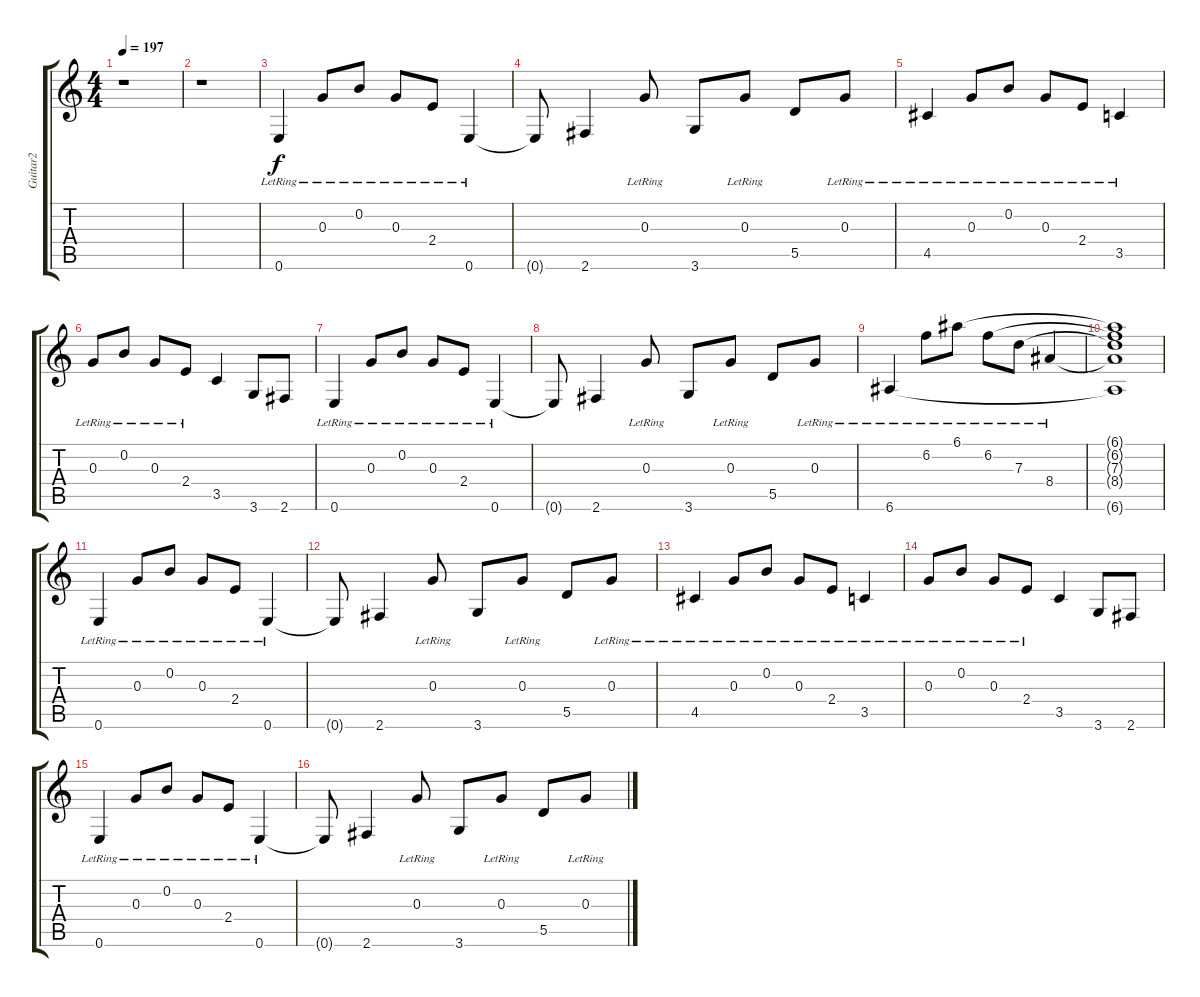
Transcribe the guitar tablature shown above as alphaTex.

\track ("Guitar2" "Guitar2") {instrument distortionguitar}
\staff {score tabs}
\tuning (E4 B3 G3 D3 A2 E2) {hide}
\ts (4 4)
\tempo 197
\clef g2
\ks c
r.1{dy f} |
r.1 |
0.6{lr}.4{volume 9 balance 8 instrument electricguitarclean} 0.3{lr}.8 0.2{lr}.8 0.3{lr}.8 2.4{lr}.8 0.6{lr}.4 |
0.6{t}.8 2.6.4 0.3{lr}.8 3.6.8 0.3{lr}.8 5.5.8 0.3{lr}.8 |
4.5{lr}.4 0.3{lr}.8 0.2{lr}.8 0.3{lr}.8 2.4{lr}.8 3.5{lr}.4 |
0.3{lr}.8 0.2{lr}.8 0.3{lr}.8 2.4{lr}.8 3.5.4 3.6.8 2.6.8 |
0.6{lr}.4{volume 9 balance 8 instrument electricguitarclean} 0.3{lr}.8 0.2{lr}.8 0.3{lr}.8 2.4{lr}.8 0.6{lr}.4 |
0.6{t}.8 2.6.4 0.3{lr}.8 3.6.8 0.3{lr}.8 5.5.8 0.3{lr}.8 |
6.6{lr}.4 6.2{lr}.8 6.1{lr}.8 6.2{lr}.8 7.3{lr}.8 8.4{lr}.4 |
(6.1{t} 6.2{t} 7.3{t} 8.4{t} 6.6{t}).1 |
0.6{lr}.4{volume 9 balance 8 instrument electricguitarclean} 0.3{lr}.8 0.2{lr}.8 0.3{lr}.8 2.4{lr}.8 0.6{lr}.4 |
0.6{t}.8 2.6.4 0.3{lr}.8 3.6.8 0.3{lr}.8 5.5.8 0.3{lr}.8 |
4.5{lr}.4 0.3{lr}.8 0.2{lr}.8 0.3{lr}.8 2.4{lr}.8 3.5{lr}.4 |
0.3{lr}.8 0.2{lr}.8 0.3{lr}.8 2.4{lr}.8 3.5.4 3.6.8 2.6.8 |
0.6{lr}.4{volume 9 balance 8 instrument electricguitarclean} 0.3{lr}.8 0.2{lr}.8 0.3{lr}.8 2.4{lr}.8 0.6{lr}.4 |
0.6{t}.8 2.6.4 0.3{lr}.8 3.6.8 0.3{lr}.8 5.5.8 0.3{lr}.8
